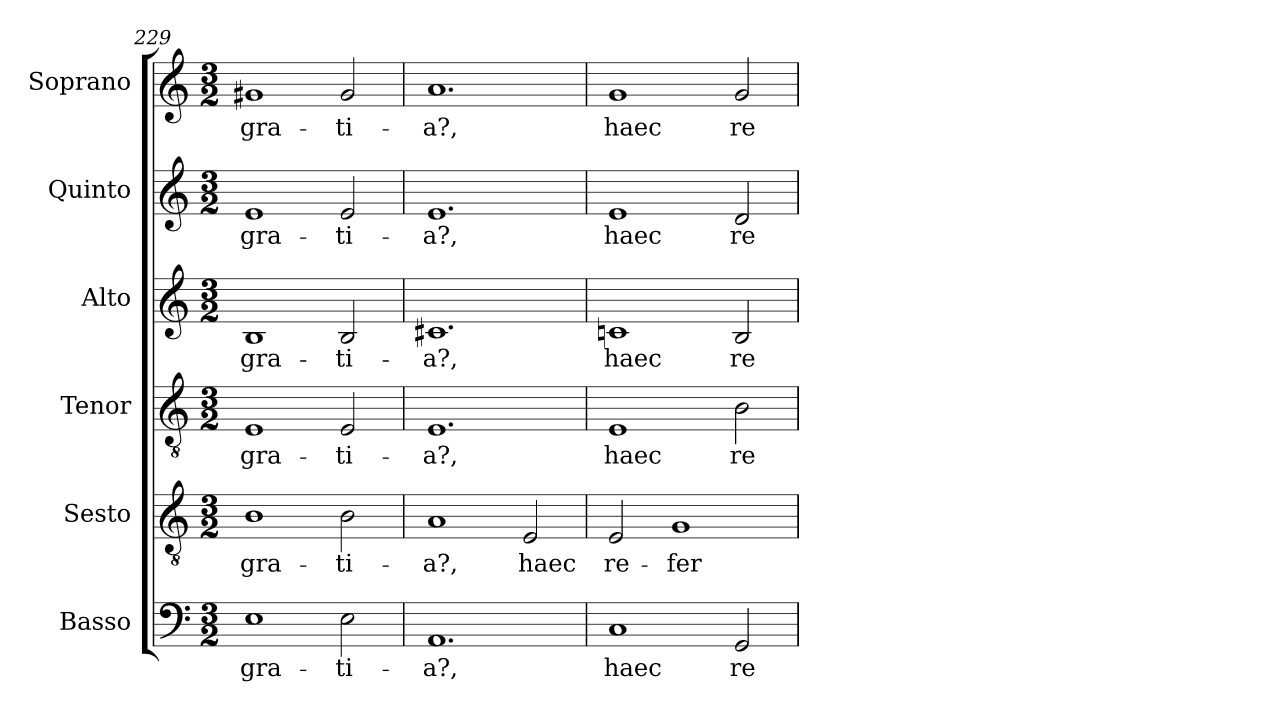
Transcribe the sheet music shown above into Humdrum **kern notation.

**kern	**text	**kern	**text	**kern	**text	**kern	**text	**kern	**text	**kern	**text
*part6	*part6	*part5	*part5	*part4	*part4	*part3	*part3	*part2	*part2	*part1	*part1
*staff6	*staff6	*staff5	*staff5	*staff4	*staff4	*staff3	*staff3	*staff2	*staff2	*staff1	*staff1
*I"Basso	*	*I"Sesto	*	*I"Tenor	*	*I"Alto	*	*I"Quinto	*	*I"Soprano	*
*I'B.	*	*I'Ss.	*	*I'T.	*	*I'A.	*	*I'Q.	*	*I'S.	*
!!LO:LB:g=z
*clefF4	*	*clefGv2	*	*clefGv2	*	*clefG2	*	*clefG2	*	*clefG2	*
*	*	*ITrd7c12	*	*ITrd7c12	*	*	*	*	*	*	*
*k[]	*	*k[]	*	*k[]	*	*k[]	*	*k[]	*	*k[]	*
*C:	*	*C:	*	*C:	*	*C:	*	*C:	*	*C:	*
*M3/2	*	*M3/2	*	*M3/2	*	*M3/2	*	*M3/2	*	*M3/2	*
=229	=229	=229	=229	=229	=229	=229	=229	=229	=229	=229	=229
!	!LO:LY:b:color=#000000	!	!	!	!	!	!	!	!	!	!
!	!	!	!LO:LY:b:color=#000000	!	!	!	!	!	!	!	!
!	!	!	!	!	!LO:LY:b:color=#000000	!	!	!	!	!	!
!	!	!	!	!	!	!	!LO:LY:b:color=#000000	!	!	!	!
!	!	!	!	!	!	!	!	!	!LO:LY:b:color=#000000	!	!
!	!	!	!	!	!	!	!	!	!	!	!LO:LY:b:color=#000000
1Ei	gra-	1BBi	gra-	1EEi	gra-	1Bi	gra-	1ei	gra-	1g#Xi	gra-
!	!LO:LY:b:color=#000000	!	!	!	!	!	!	!	!	!	!
!	!	!	!LO:LY:b:color=#000000	!	!	!	!	!	!	!	!
!	!	!	!	!	!LO:LY:b:color=#000000	!	!	!	!	!	!
!	!	!	!	!	!	!	!LO:LY:b:color=#000000	!	!	!	!
!	!	!	!	!	!	!	!	!	!LO:LY:b:color=#000000	!	!
!	!	!	!	!	!	!	!	!	!	!	!LO:LY:b:color=#000000
2Ei\	-ti-	2BBi\	-ti-	2EEi/	-ti-	2Bi/	-ti-	2ei/	-ti-	2g#i/	-ti-
=230	=230	=230	=230	=230	=230	=230	=230	=230	=230	=230	=230
!	!LO:LY:b:color=#000000	!	!	!	!	!	!	!	!	!	!
!	!	!	!LO:LY:b:color=#000000	!	!	!	!	!	!	!	!
!	!	!	!	!	!LO:LY:b:color=#000000	!	!	!	!	!	!
!	!	!	!	!	!	!	!LO:LY:b:color=#000000	!	!	!	!
!	!	!	!	!	!	!	!	!	!LO:LY:b:color=#000000	!	!
!	!	!	!	!	!	!	!	!	!	!	!LO:LY:b:color=#000000
1.AAi	-a?,	1AAi	-a?,	1.EEi	-a?,	1.c#Xi	-a?,	1.ei	-a?,	1.ai	-a?,
!	!	!	!LO:LY:b:color=#000000	!	!	!	!	!	!	!	!
.	.	2EEi/	haec	.	.	.	.	.	.	.	.
=231	=231	=231	=231	=231	=231	=231	=231	=231	=231	=231	=231
!	!LO:LY:b:color=#000000	!	!	!	!	!	!	!	!	!	!
!	!	!	!LO:LY:b:color=#000000	!	!	!	!	!	!	!	!
!	!	!	!	!	!LO:LY:b:color=#000000	!	!	!	!	!	!
!	!	!	!	!	!	!	!LO:LY:b:color=#000000	!	!	!	!
!	!	!	!	!	!	!	!	!	!LO:LY:b:color=#000000	!	!
!	!	!	!	!	!	!	!	!	!	!	!LO:LY:b:color=#000000
1Ci	haec	2EEi/	re-	1EEi	haec	1cni	haec	1ei	haec	1gi	haec
!	!	!	!LO:LY:b:color=#000000	!	!	!	!	!	!	!	!
.	.	1GGi	-fer-	.	.	.	.	.	.	.	.
!	!LO:LY:b:color=#000000	!	!	!	!	!	!	!	!	!	!
!	!	!	!	!	!LO:LY:b:color=#000000	!	!	!	!	!	!
!	!	!	!	!	!	!	!LO:LY:b:color=#000000	!	!	!	!
!	!	!	!	!	!	!	!	!	!LO:LY:b:color=#000000	!	!
!	!	!	!	!	!	!	!	!	!	!	!LO:LY:b:color=#000000
2GGi/	re-	.	.	2BBi\	re-	2Bi/	re-	2di/	re-	2gi/	re-
=	=	=	=	=	=	=	=	=	=	=	=
*-	*-	*-	*-	*-	*-	*-	*-	*-	*-	*-	*-
